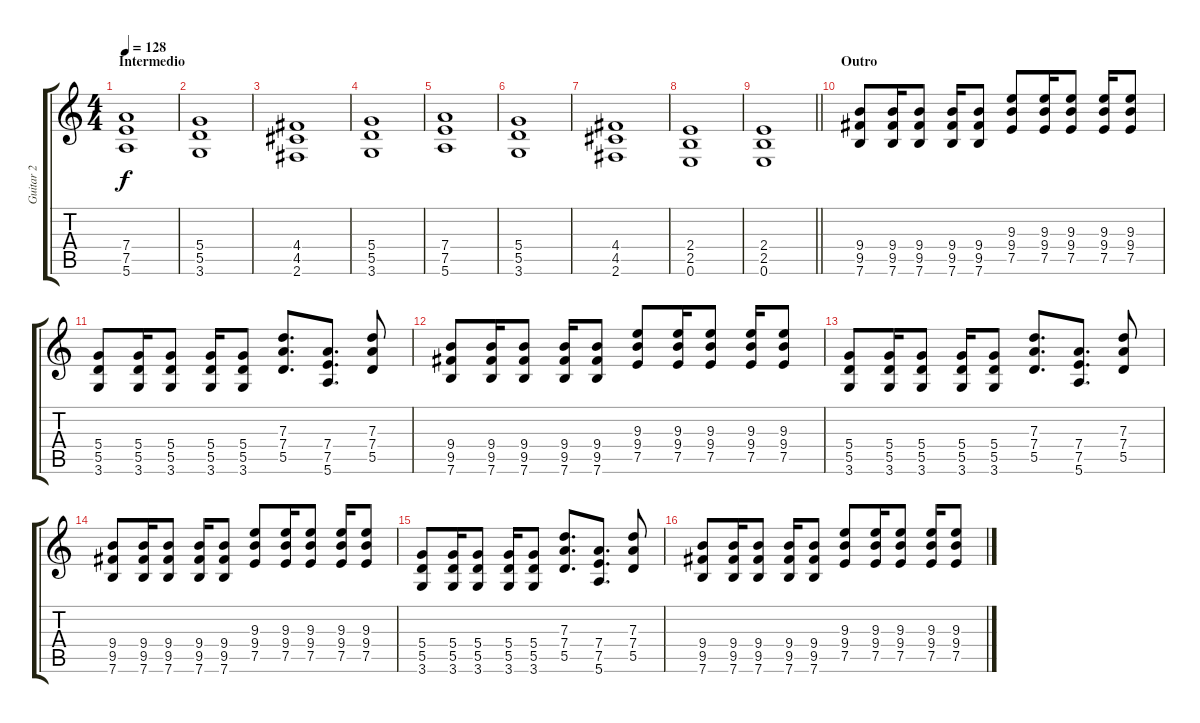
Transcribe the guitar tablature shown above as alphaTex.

\track ("Guitar 2" "Guitar 2") {instrument distortionguitar}
\staff {score tabs}
\tuning (E4 B3 G3 D3 A2 E2) {hide}
\ts (4 4)
\section ("" "Intermedio")
\tempo 128
\clef g2
\ks c
(7.4 7.5 5.6).1{dy f} |
(5.4 5.5 3.6).1 |
(4.4 4.5 2.6).1 |
(5.4 5.5 3.6).1 |
(7.4 7.5 5.6).1 |
(5.4 5.5 3.6).1 |
(4.4 4.5 2.6).1 |
(2.4 2.5 0.6).1 |
\barLineRight lightlight
(2.4 2.5 0.6).1 |
\section ("" "Outro")
(9.4 9.5 7.6).8 (9.4 9.5 7.6).16 (9.4 9.5 7.6).8 (9.4 9.5 7.6).16 (9.4 9.5 7.6).8 (9.3 9.4 7.5).8 (9.3 9.4 7.5).16 (9.3 9.4 7.5).8 (9.3 9.4 7.5).16 (9.3 9.4 7.5).8 |
(5.4 5.5 3.6).8 (5.4 5.5 3.6).16 (5.4 5.5 3.6).8 (5.4 5.5 3.6).16 (5.4 5.5 3.6).8 (7.3 7.4 5.5).8{d} (7.4 7.5 5.6).8{d} (7.3 7.4 5.5).8 |
(9.4 9.5 7.6).8 (9.4 9.5 7.6).16 (9.4 9.5 7.6).8 (9.4 9.5 7.6).16 (9.4 9.5 7.6).8 (9.3 9.4 7.5).8 (9.3 9.4 7.5).16 (9.3 9.4 7.5).8 (9.3 9.4 7.5).16 (9.3 9.4 7.5).8 |
(5.4 5.5 3.6).8 (5.4 5.5 3.6).16 (5.4 5.5 3.6).8 (5.4 5.5 3.6).16 (5.4 5.5 3.6).8 (7.3 7.4 5.5).8{d} (7.4 7.5 5.6).8{d} (7.3 7.4 5.5).8 |
(9.4 9.5 7.6).8 (9.4 9.5 7.6).16 (9.4 9.5 7.6).8 (9.4 9.5 7.6).16 (9.4 9.5 7.6).8 (9.3 9.4 7.5).8 (9.3 9.4 7.5).16 (9.3 9.4 7.5).8 (9.3 9.4 7.5).16 (9.3 9.4 7.5).8 |
(5.4 5.5 3.6).8 (5.4 5.5 3.6).16 (5.4 5.5 3.6).8 (5.4 5.5 3.6).16 (5.4 5.5 3.6).8 (7.3 7.4 5.5).8{d} (7.4 7.5 5.6).8{d} (7.3 7.4 5.5).8 |
(9.4 9.5 7.6).8 (9.4 9.5 7.6).16 (9.4 9.5 7.6).8 (9.4 9.5 7.6).16 (9.4 9.5 7.6).8 (9.3 9.4 7.5).8 (9.3 9.4 7.5).16 (9.3 9.4 7.5).8 (9.3 9.4 7.5).16 (9.3 9.4 7.5).8
